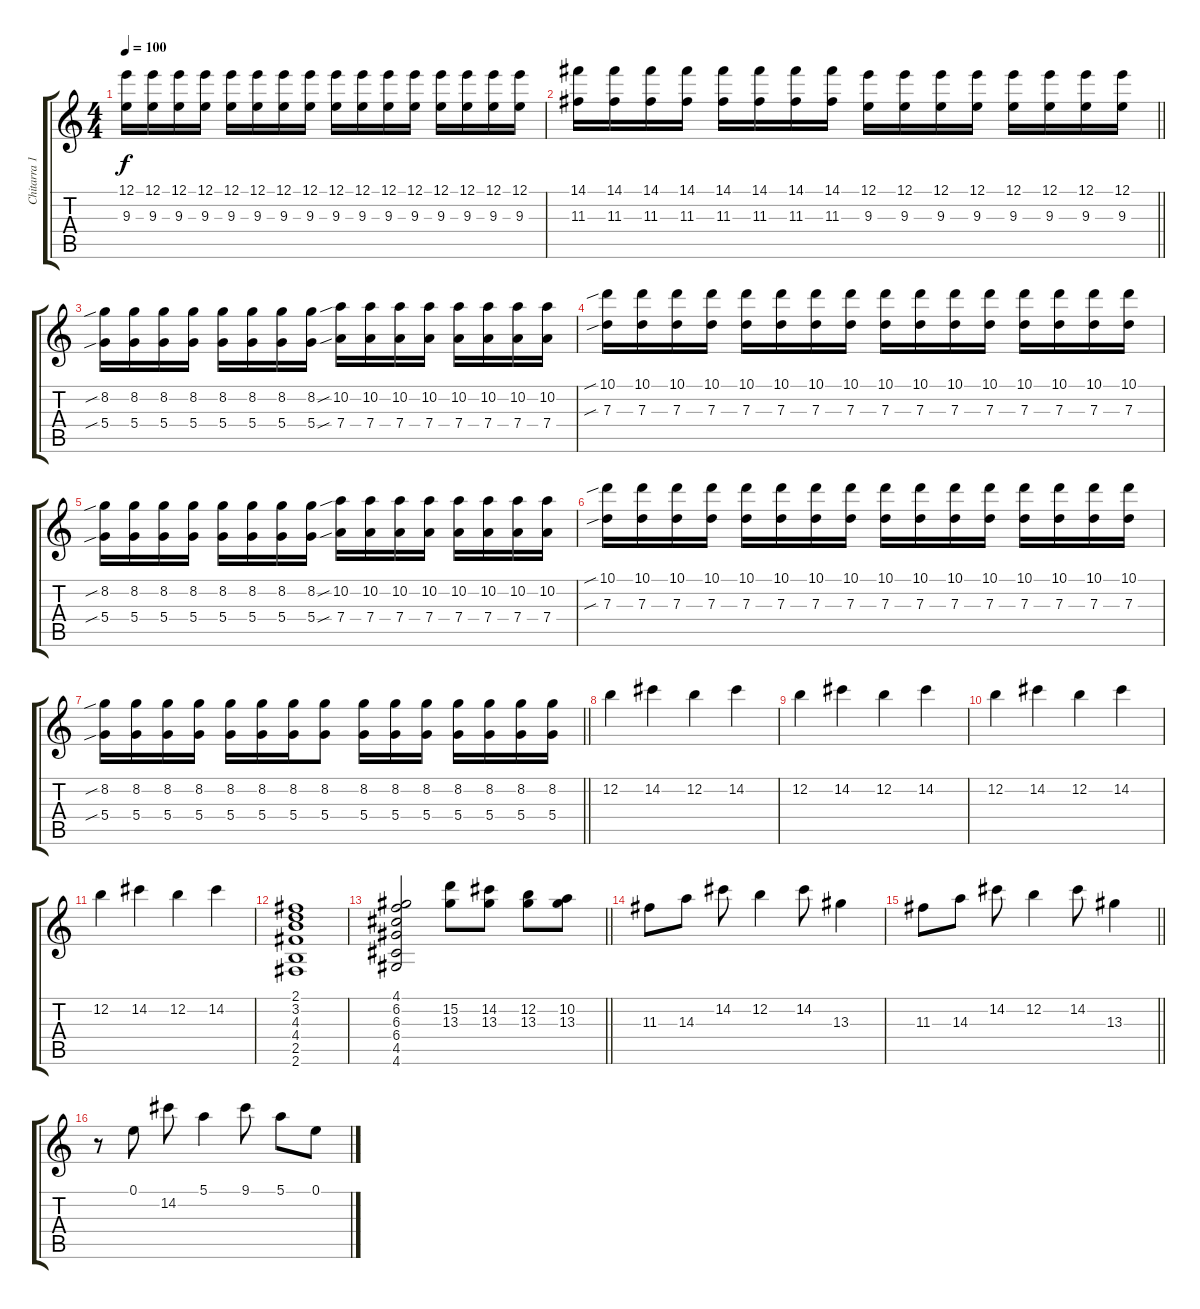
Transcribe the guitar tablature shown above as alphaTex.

\track ("Chitarra 1" "Chitarra 1") {instrument electricguitarjazz}
\staff {score tabs}
\tuning (E4 B3 G3 D3 A2 E2) {hide}
\ts (4 4)
\tempo 100
\clef g2
\ks c
(12.1 9.3).16{dy f} (12.1 9.3).16 (12.1 9.3).16 (12.1 9.3).16 (12.1 9.3).16 (12.1 9.3).16 (12.1 9.3).16 (12.1 9.3).16 (12.1 9.3).16 (12.1 9.3).16 (12.1 9.3).16 (12.1 9.3).16 (12.1 9.3).16 (12.1 9.3).16 (12.1 9.3).16 (12.1 9.3).16 |
\barLineRight lightlight
(14.1 11.3).16 (14.1 11.3).16 (14.1 11.3).16 (14.1 11.3).16 (14.1 11.3).16 (14.1 11.3).16 (14.1 11.3).16 (14.1 11.3).16 (12.1 9.3).16 (12.1 9.3).16 (12.1 9.3).16 (12.1 9.3).16 (12.1 9.3).16 (12.1 9.3).16 (12.1 9.3).16 (12.1 9.3).16 |
(8.2{sib} 5.4{sib}).16 (8.2 5.4).16 (8.2 5.4).16 (8.2 5.4).16 (8.2 5.4).16 (8.2 5.4).16 (8.2 5.4).16 (8.2 5.4).16 (10.2{sib} 7.4{sib}).16 (10.2 7.4).16 (10.2 7.4).16 (10.2 7.4).16 (10.2 7.4).16 (10.2 7.4).16 (10.2 7.4).16 (10.2 7.4).16 |
(10.1{sib} 7.3{sib}).16 (10.1 7.3).16 (10.1 7.3).16 (10.1 7.3).16 (10.1 7.3).16 (10.1 7.3).16 (10.1 7.3).16 (10.1 7.3).16 (10.1 7.3).16 (10.1 7.3).16 (10.1 7.3).16 (10.1 7.3).16 (10.1 7.3).16 (10.1 7.3).16 (10.1 7.3).16 (10.1 7.3).16 |
(8.2{sib} 5.4{sib}).16 (8.2 5.4).16 (8.2 5.4).16 (8.2 5.4).16 (8.2 5.4).16 (8.2 5.4).16 (8.2 5.4).16 (8.2 5.4).16 (10.2{sib} 7.4{sib}).16 (10.2 7.4).16 (10.2 7.4).16 (10.2 7.4).16 (10.2 7.4).16 (10.2 7.4).16 (10.2 7.4).16 (10.2 7.4).16 |
(10.1{sib} 7.3{sib}).16 (10.1 7.3).16 (10.1 7.3).16 (10.1 7.3).16 (10.1 7.3).16 (10.1 7.3).16 (10.1 7.3).16 (10.1 7.3).16 (10.1 7.3).16 (10.1 7.3).16 (10.1 7.3).16 (10.1 7.3).16 (10.1 7.3).16 (10.1 7.3).16 (10.1 7.3).16 (10.1 7.3).16 |
\barLineRight lightlight
(8.2{sib} 5.4{sib}).16 (8.2 5.4).16 (8.2 5.4).16 (8.2 5.4).16 (8.2 5.4).16 (8.2 5.4).16 (8.2 5.4).16 (8.2 5.4).8 (8.2 5.4).16 (8.2 5.4).16 (8.2 5.4).16 (8.2 5.4).16 (8.2 5.4).16 (8.2 5.4).16 (8.2 5.4).16 |
12.2.4 14.2.4 12.2.4 14.2.4 |
12.2.4 14.2.4 12.2.4 14.2.4 |
12.2.4 14.2.4 12.2.4 14.2.4 |
12.2.4 14.2.4 12.2.4 14.2.4 |
(2.1 3.2 4.3 4.4 2.5 2.6).1 |
\barLineRight lightlight
(4.1 6.2 6.3 6.4 4.5 4.6).2 (15.2 13.3).8 (14.2 13.3).8 (12.2 13.3).8 (10.2 13.3).8 |
11.3.8 14.3.8 14.2.8 12.2.4 14.2.8 13.3.4 |
\barLineRight lightlight
11.3.8 14.3.8 14.2.8 12.2.4 14.2.8 13.3.4 |
r.8 0.1.8 14.2.8 5.1.4 9.1.8 5.1.8 0.1.8
